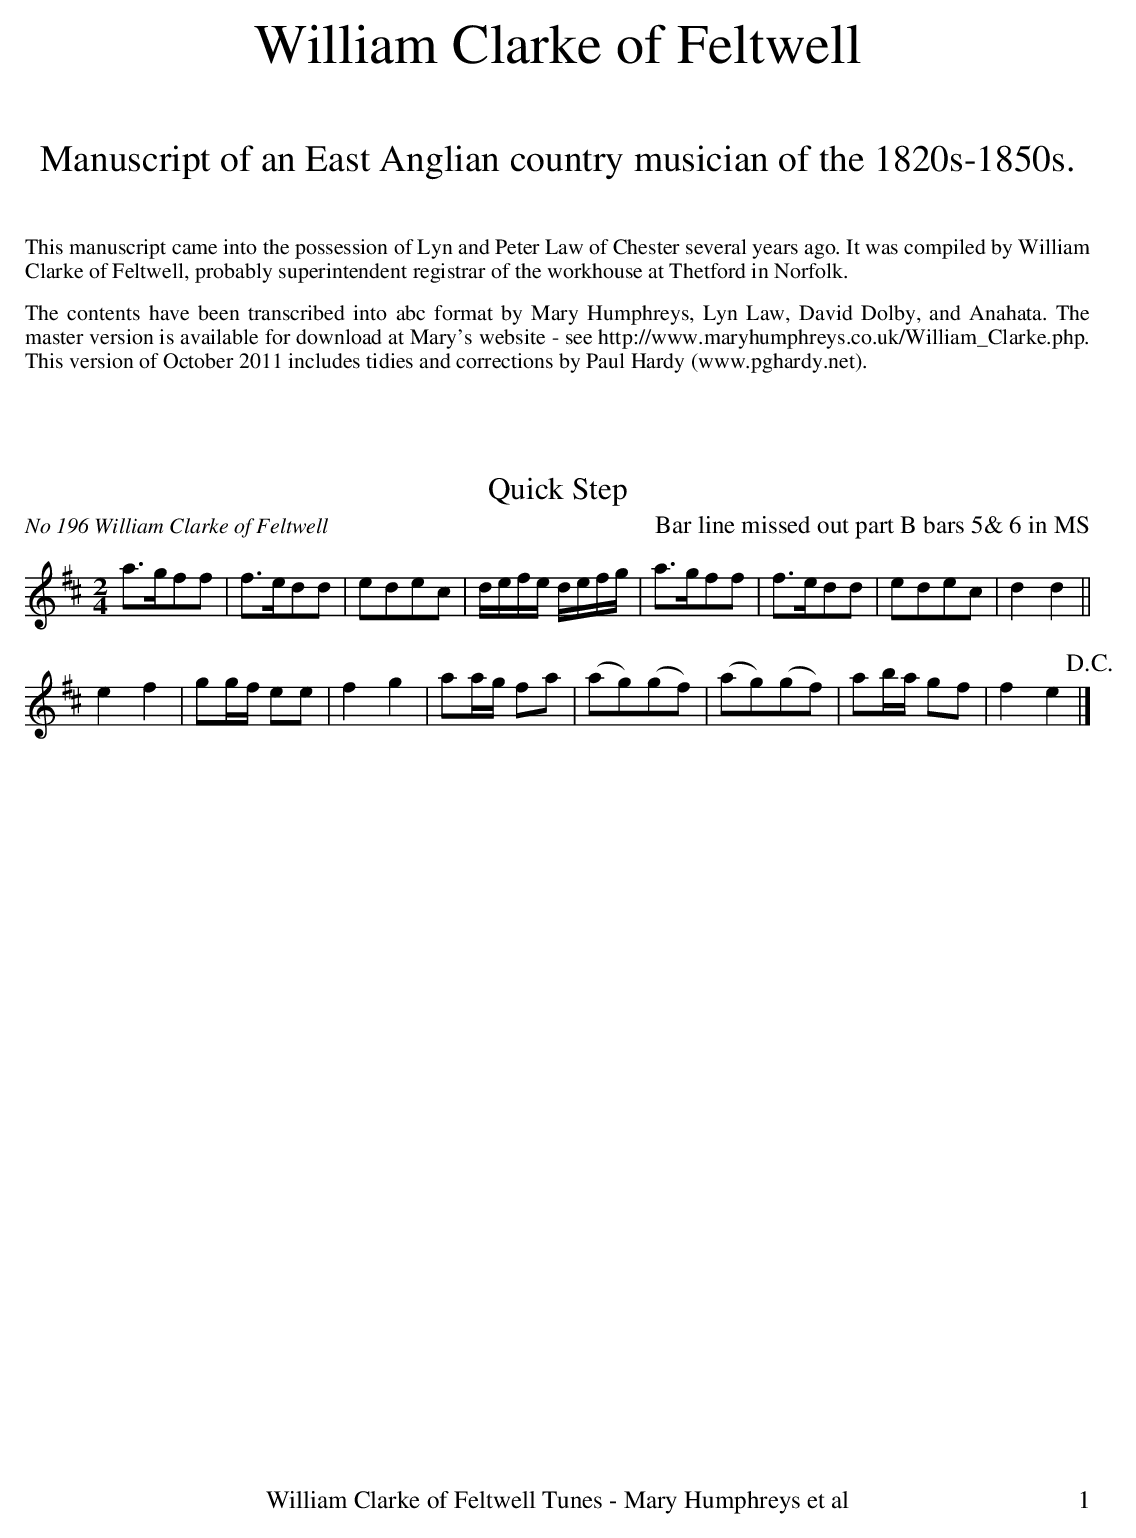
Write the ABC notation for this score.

X:1
T:Quick Step
O:No 196 William Clarke of Feltwell
M:2/4
L:1/8
K:D
a>gff|f>edd|edec|d/e/f/e/ d/e/f/g/|a>gff|f>edd|edec|d2d2||
e2f2|gg/f/ ee|f2g2|aa/g/ fa|(ag)(gf)|(ag)(gf)|ab/a/ gf|f2 e2!D.C.!|]
